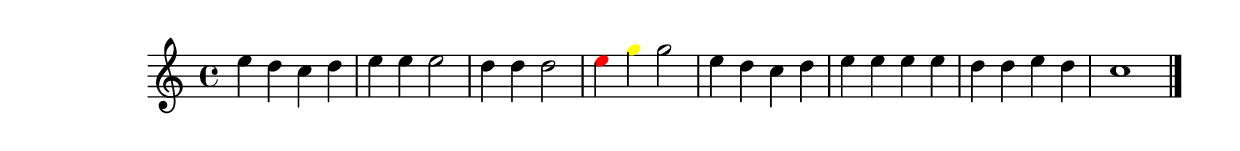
\version "2.18.2"
\language "english"

\header {
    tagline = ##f
}

\layout {}

\paper {}

\score {
    \new Score
    <<
        \new Staff
        {
            {   % measure
                \time 4/4
                \tweak color #black
                e''4
                \tweak color #black
                d''4
                \tweak color #black
                c''4
                \tweak color #black
                d''4
            }   % measure
            {   % measure
                \tweak color #black
                e''4
                \tweak color #black
                e''4
                \tweak color #black
                e''2
            }   % measure
            {   % measure
                \tweak color #black
                d''4
                \tweak color #black
                d''4
                \tweak color #black
                d''2
            }   % measure
            {   % measure
                \tweak color #red
                e''4
                \tweak color #yellow
                g''4
                g''2
            }   % measure
            {   % measure
                e''4
                d''4
                c''4
                d''4
            }   % measure
            {   % measure
                e''4
                e''4
                e''4
                e''4
            }   % measure
            {   % measure
                d''4
                d''4
                e''4
                d''4
            }   % measure
            {   % measure
                c''1
                \bar "|." %! SCORE1
            }   % measure
        }
    >>
}